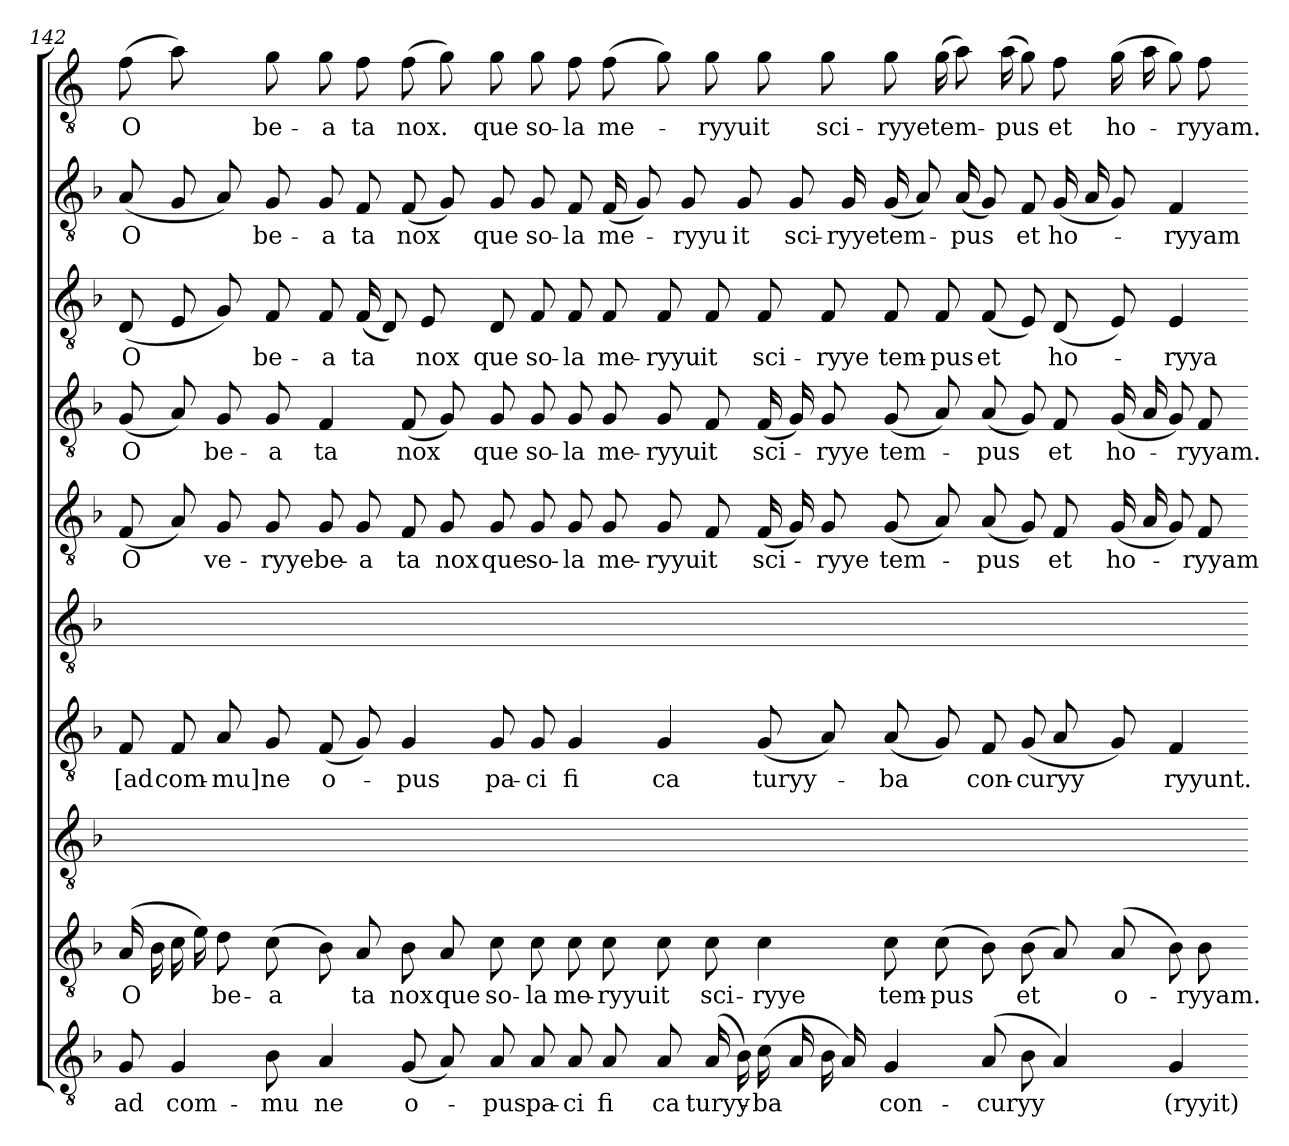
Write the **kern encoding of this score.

**kern	**text	**kern	**text	**kern	**kern	**text	**kern	**kern	**text	**kern	**text	**kern	**text	**kern	**text	**kern	**text
*part10	*part10	*part9	*part9	*part8	*part7	*part7	*part6	*part5	*part5	*part4	*part4	*part3	*part3	*part2	*part2	*part1	*part1
*staff10	*staff10	*staff9	*staff9	*staff8	*staff7	*staff7	*staff6	*staff5	*staff5	*staff4	*staff4	*staff3	*staff3	*staff2	*staff2	*staff1	*staff1
*clefGv2	*	*clefGv2	*	*clefGv2	*clefGv2	*	*clefGv2	*clefGv2	*	*clefGv2	*	*clefGv2	*	*clefGv2	*	*clefGv2	*
*k[b-]	*	*k[b-]	*	*k[b-]	*k[b-]	*	*k[b-]	*k[b-]	*	*k[b-]	*	*k[b-]	*	*k[b-]	*	*k[]	*
=142	=142	=142	=142	=142	=142	=142	=142	=142	=142	=142	=142	=142	=142	=142	=142	=142	=142
8G	ad	(16A	O	1ryy	8F	[ad	1ryy	(8F	O	(8G	O	(8D	O	(8A	O	(8f	O
.	.	16B-	.	.	.	.	.	.	.	.	.	.	.	.	.	.	.
4G	com-	16c	.	.	8F	com-	.	8A)	.	8A)	.	8E	.	8G	.	8a)	.
.	.	16e)	.	.	.	.	.	.	.	.	.	.	.	.	.	.	.
.	.	8d	be-	.	8A	mu]	.	8G	ve-	8G	be-	8G)	.	8A)	.	8ryy	.
8B-	mu	(8c	a	.	8G	-ne	.	8G	-ryye	8G	a	8F	be-	8G	be-	8g	be-
4A	-ne	8B-)	.	.	(8F	o-	.	8G	be-	4F	-ta	8F	a	8G	a	8g	a
.	.	8A	-ta	.	8G)	.	.	8G	a	.	.	(16F	-ta	8F	-ta	8f	-ta
.	.	.	.	.	.	.	.	.	.	.	.	8D)	.	.	.	.	.
(8G	o-	8B-	nox	.	4G	-pus	.	8F	-ta	(8F	nox	.	.	(8F	nox	(8f	nox.
.	.	.	.	.	.	.	.	.	.	.	.	8E	nox	.	.	.	.
8A)	.	8A	que	.	.	.	.	8G	nox	8G)	.	.	.	8G)	.	8g)	.
.	.	.	.	.	.	.	.	.	.	.	.	16ryy	.	.	.	.	.
=143-	=143-	=143-	=143-	=143-	=143-	=143-	=143-	=143-	=143-	=143-	=143-	=143-	=143-	=143-	=143-	=143-	=143-
8A	-pus	8c	so-	1ryy	8G	pa-	1ryy	8G	que	8G	que	8D	que	8G	que	8g	que
8A	pa-	8c	-la	.	8G	ci	.	8G	so-	8G	so-	8F	so-	8G	so-	8g	so-
8A	ci	8c	me-	.	4G	fi	.	8G	-la	8G	-la	8F	-la	8F	-la	8f	-la
8A	fi	8c	ryyu	.	.	.	.	8G	me-	8G	me-	8F	me-	(16F	me-	(8f	me-
.	.	.	.	.	.	.	.	.	.	.	.	.	.	8G)	.	.	.
8A	-ca	8c	-it	.	4G	-ca	.	8G	ryyu	8G	ryyu	8F	ryyu	.	.	8g)	.
.	.	.	.	.	.	.	.	.	.	.	.	.	.	8G	ryyu	.	.
(16A	turyy-	8c	sci-	.	.	.	.	8F	-it	8F	-it	8F	-it	.	.	8g	ryyu
16B-)	.	.	.	.	.	.	.	.	.	.	.	.	.	8G	-it	.	.
(16c	-ba	4c	-ryye	.	(8G	turyy-	.	(16F	sci-	(16F	sci-	8F	sci-	.	.	8g	-it
16A	.	.	.	.	.	.	.	16G)	.	16G)	.	.	.	8G	sci-	.	.
16B-	.	.	.	.	8A)	.	.	8G	-ryye	8G	-ryye	8F	-ryye	.	.	8g	sci-
16A)	.	.	.	.	.	.	.	.	.	.	.	.	.	16G	-ryye	.	.
=144-	=144-	=144-	=144-	=144-	=144-	=144-	=144-	=144-	=144-	=144-	=144-	=144-	=144-	=144-	=144-	=144-	=144-
4G	con-	8c	tem-	1ryy	(8A	-ba	1ryy	(8G	tem-	(8G	tem-	8F	tem-	(16G	tem-	8g	-ryye
.	.	.	.	.	.	.	.	.	.	.	.	.	.	8A)	.	.	.
.	.	(8c	-pus	.	8G)	.	.	8A)	.	8A)	.	8F	-pus	.	.	(16g	tem-
.	.	.	.	.	.	.	.	.	.	.	.	.	.	(16A	-pus	8a)	.
(8A	curyy	8B-)	.	.	8F	con-	.	(8A	-pus	(8A	-pus	(8F	et	8G)	.	.	.
.	.	.	.	.	.	.	.	.	.	.	.	.	.	.	.	(16a	-pus
8B-	.	(8B-	et	.	(8G	curyy	.	8G)	.	8G)	.	8E)	.	8F	et	8g)	.
4A)	.	8A)	.	.	8A	.	.	8F	et	8F	et	(8D	ho-	(16G	ho-	8f	et
.	.	.	.	.	.	.	.	.	.	.	.	.	.	16A	.	.	.
.	.	(8A	o-	.	8G)	.	.	(16G	ho-	(16G	ho-	8E)	.	8G)	.	(16g	ho-
.	.	.	.	.	.	.	.	16A	.	16A	.	.	.	.	.	16a	.
4G	-(ryyit)	8B-)	.	.	4F	-ryyunt.	.	8G)	.	8G)	.	4E	-ryya	4F	-ryyam	8g)	.
.	.	8B-	-ryyam.	.	.	.	.	8F	-ryyam	8F	-ryyam.	.	.	.	.	8f	-ryyam.
=-	=-	=-	=-	=-	=-	=-	=-	=-	=-	=-	=-	=-	=-	=-	=-	=-	=-
*-	*-	*-	*-	*-	*-	*-	*-	*-	*-	*-	*-	*-	*-	*-	*-	*-	*-
